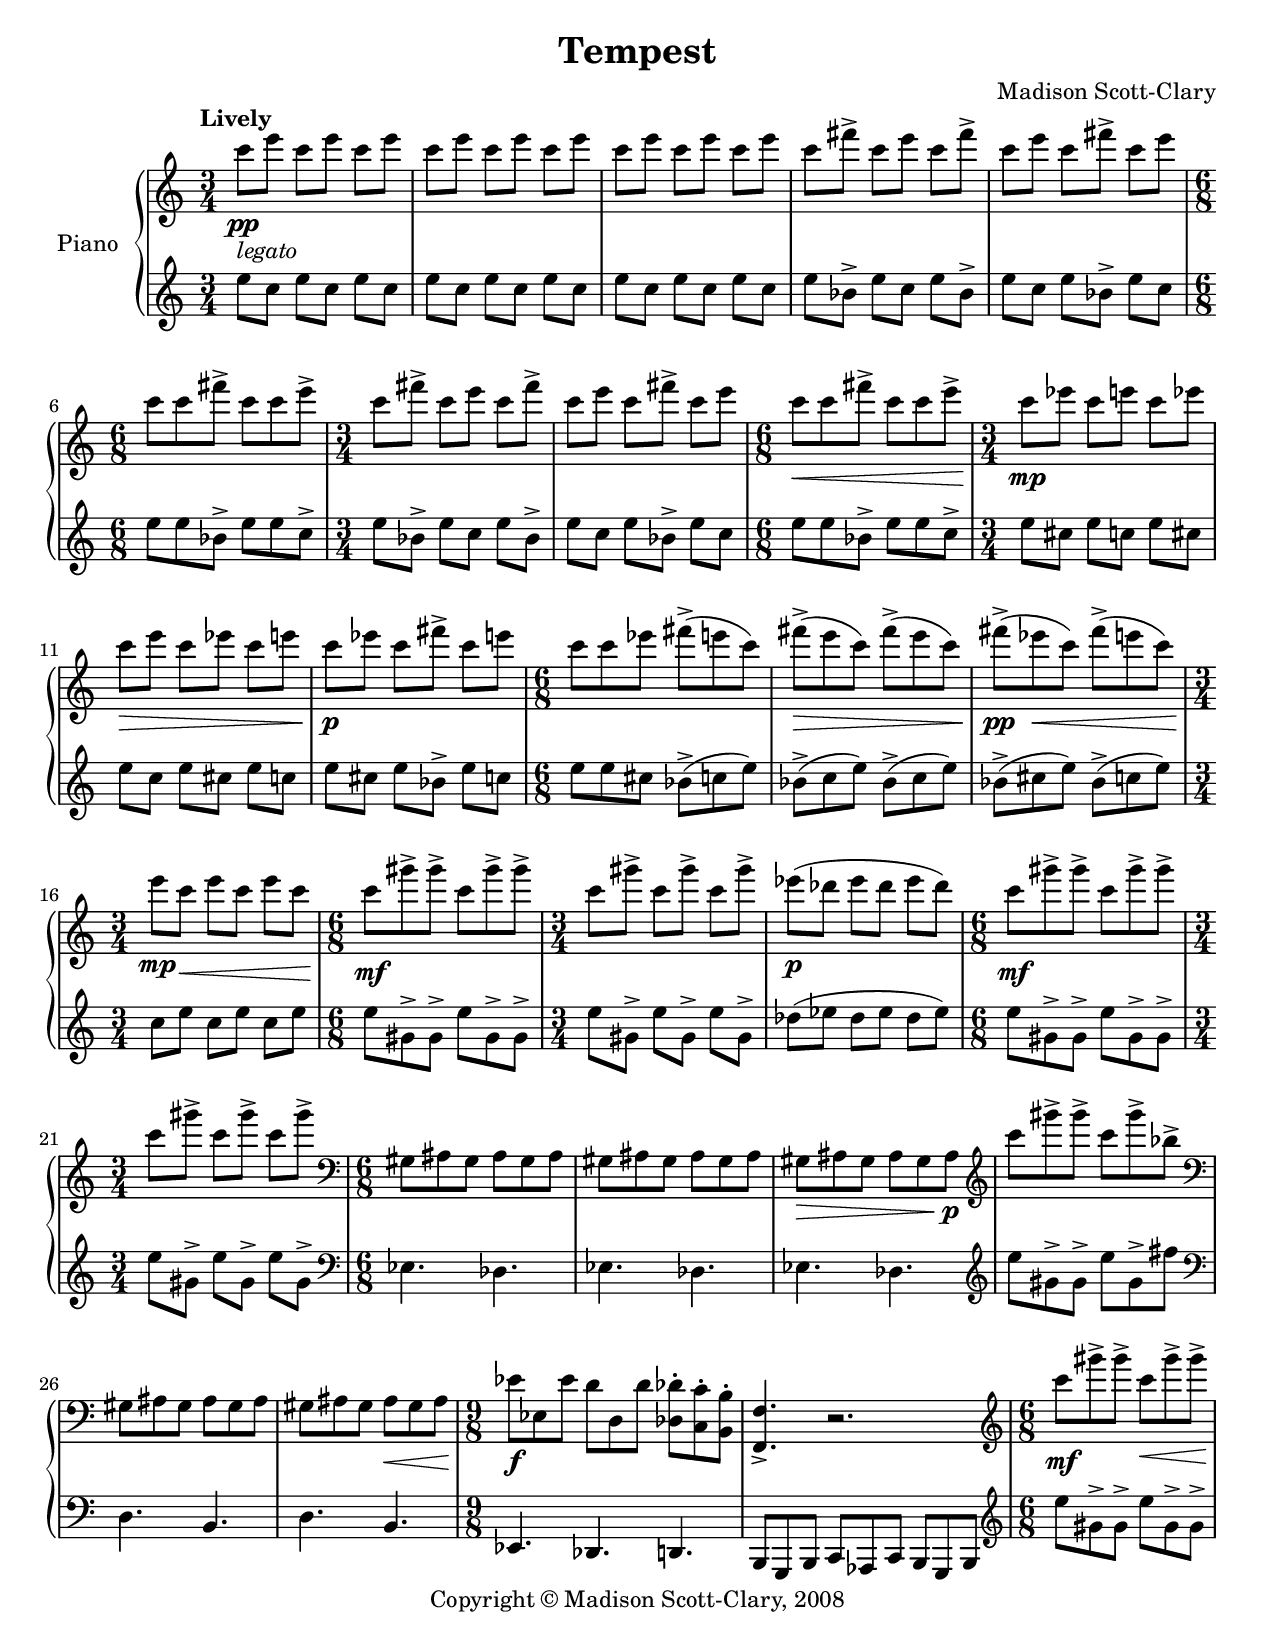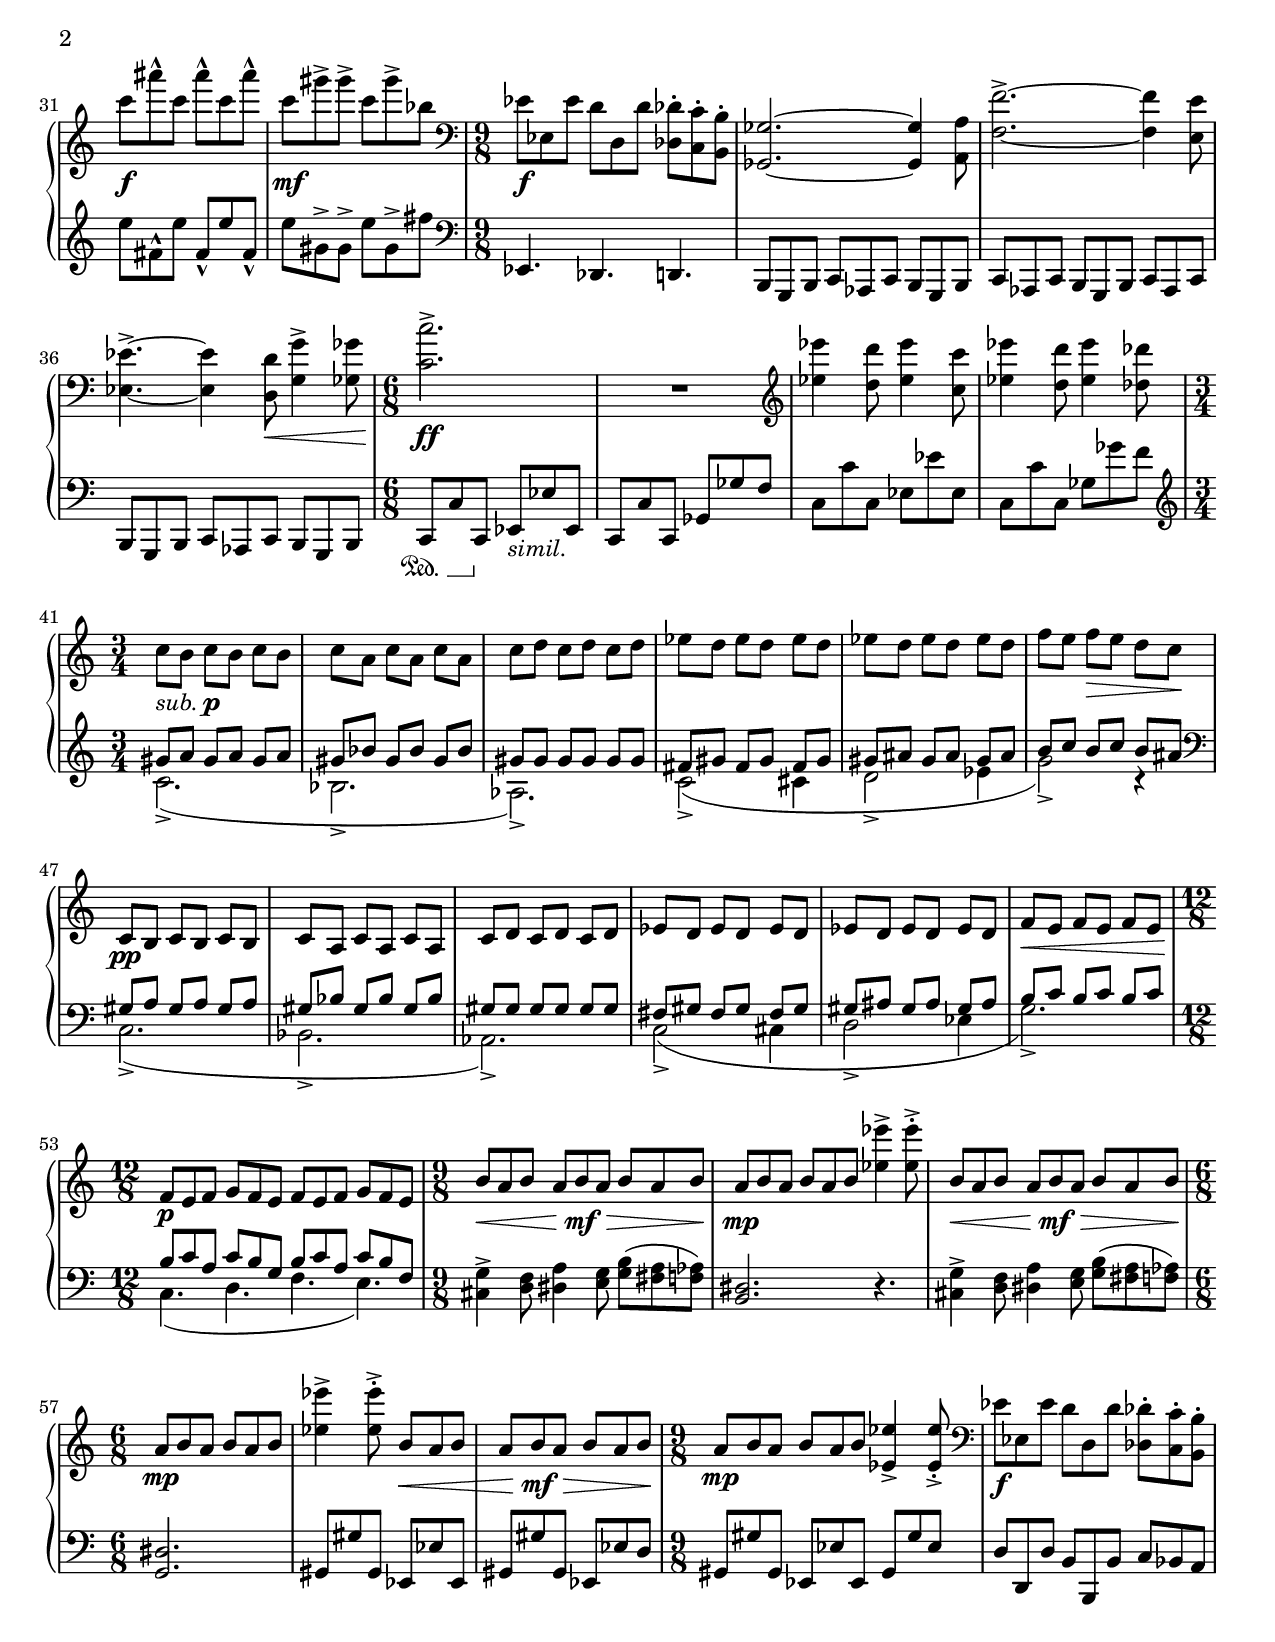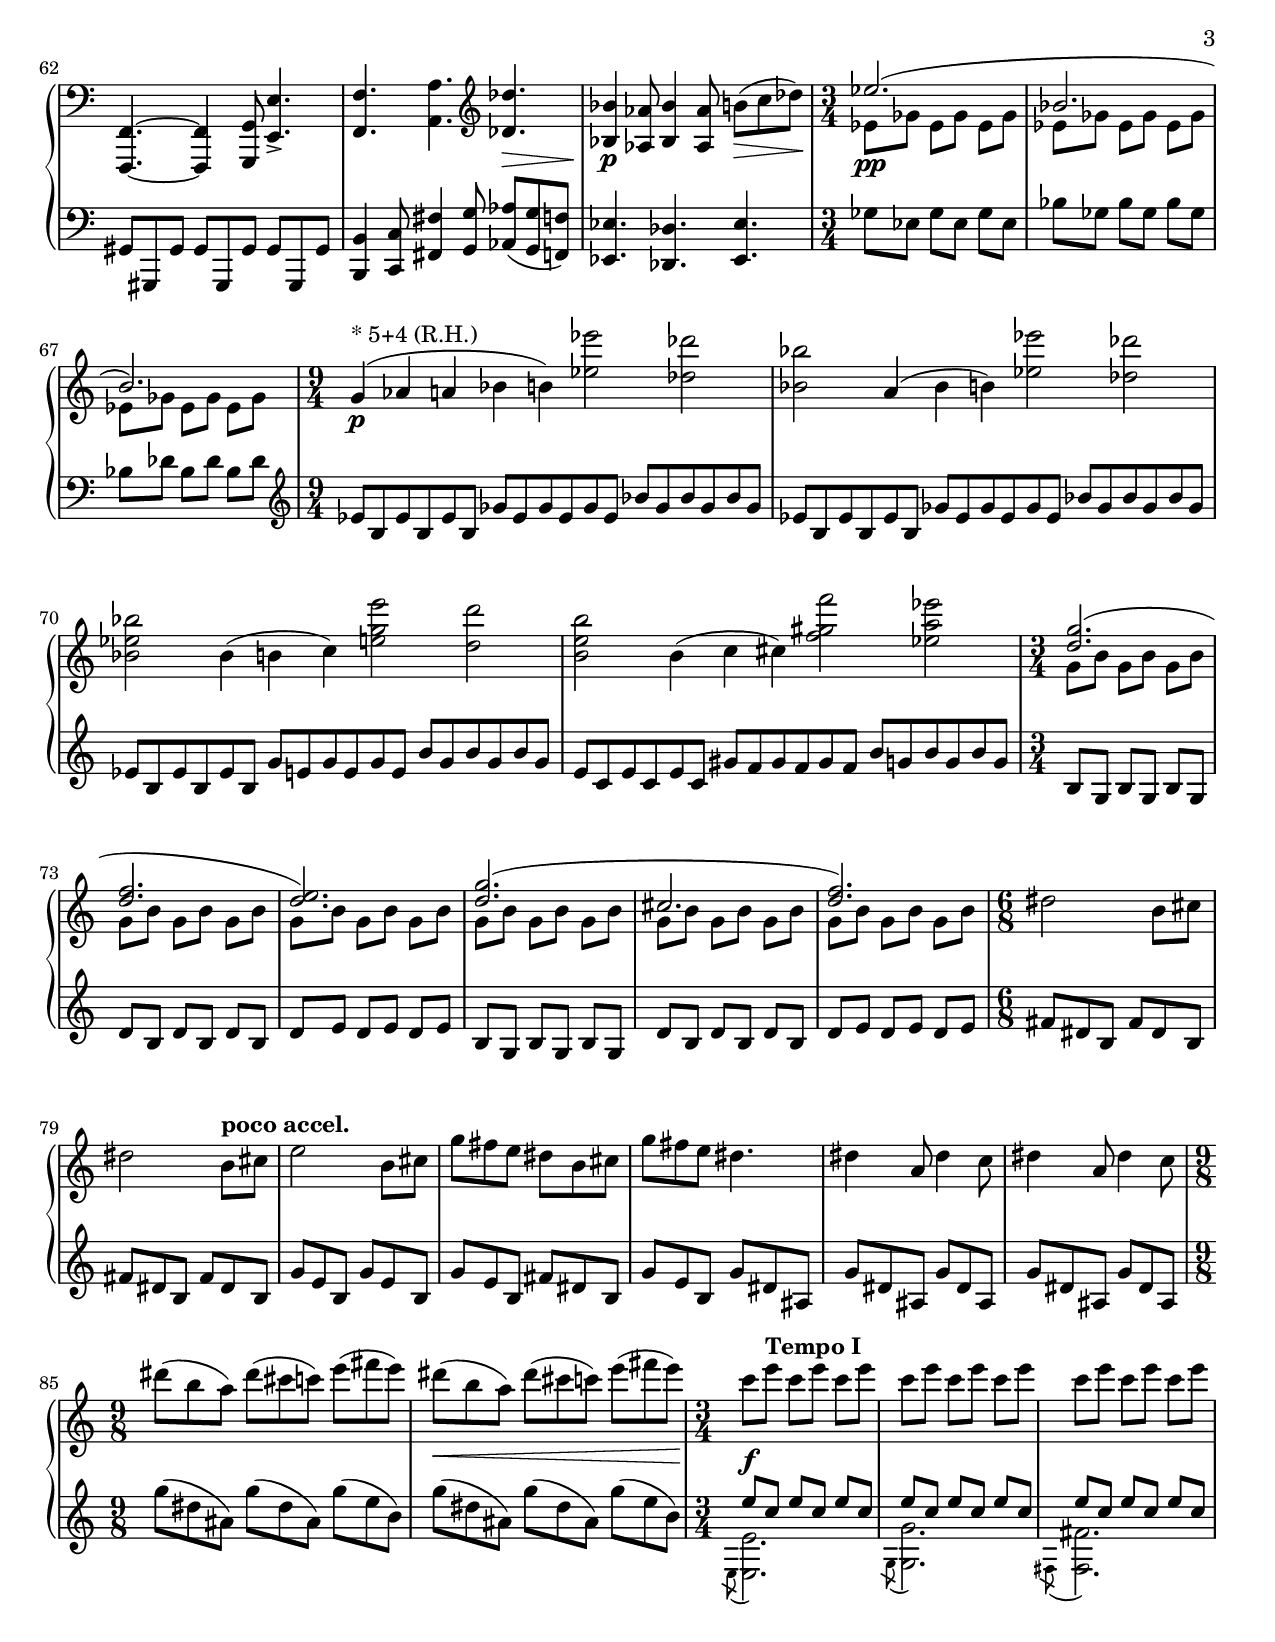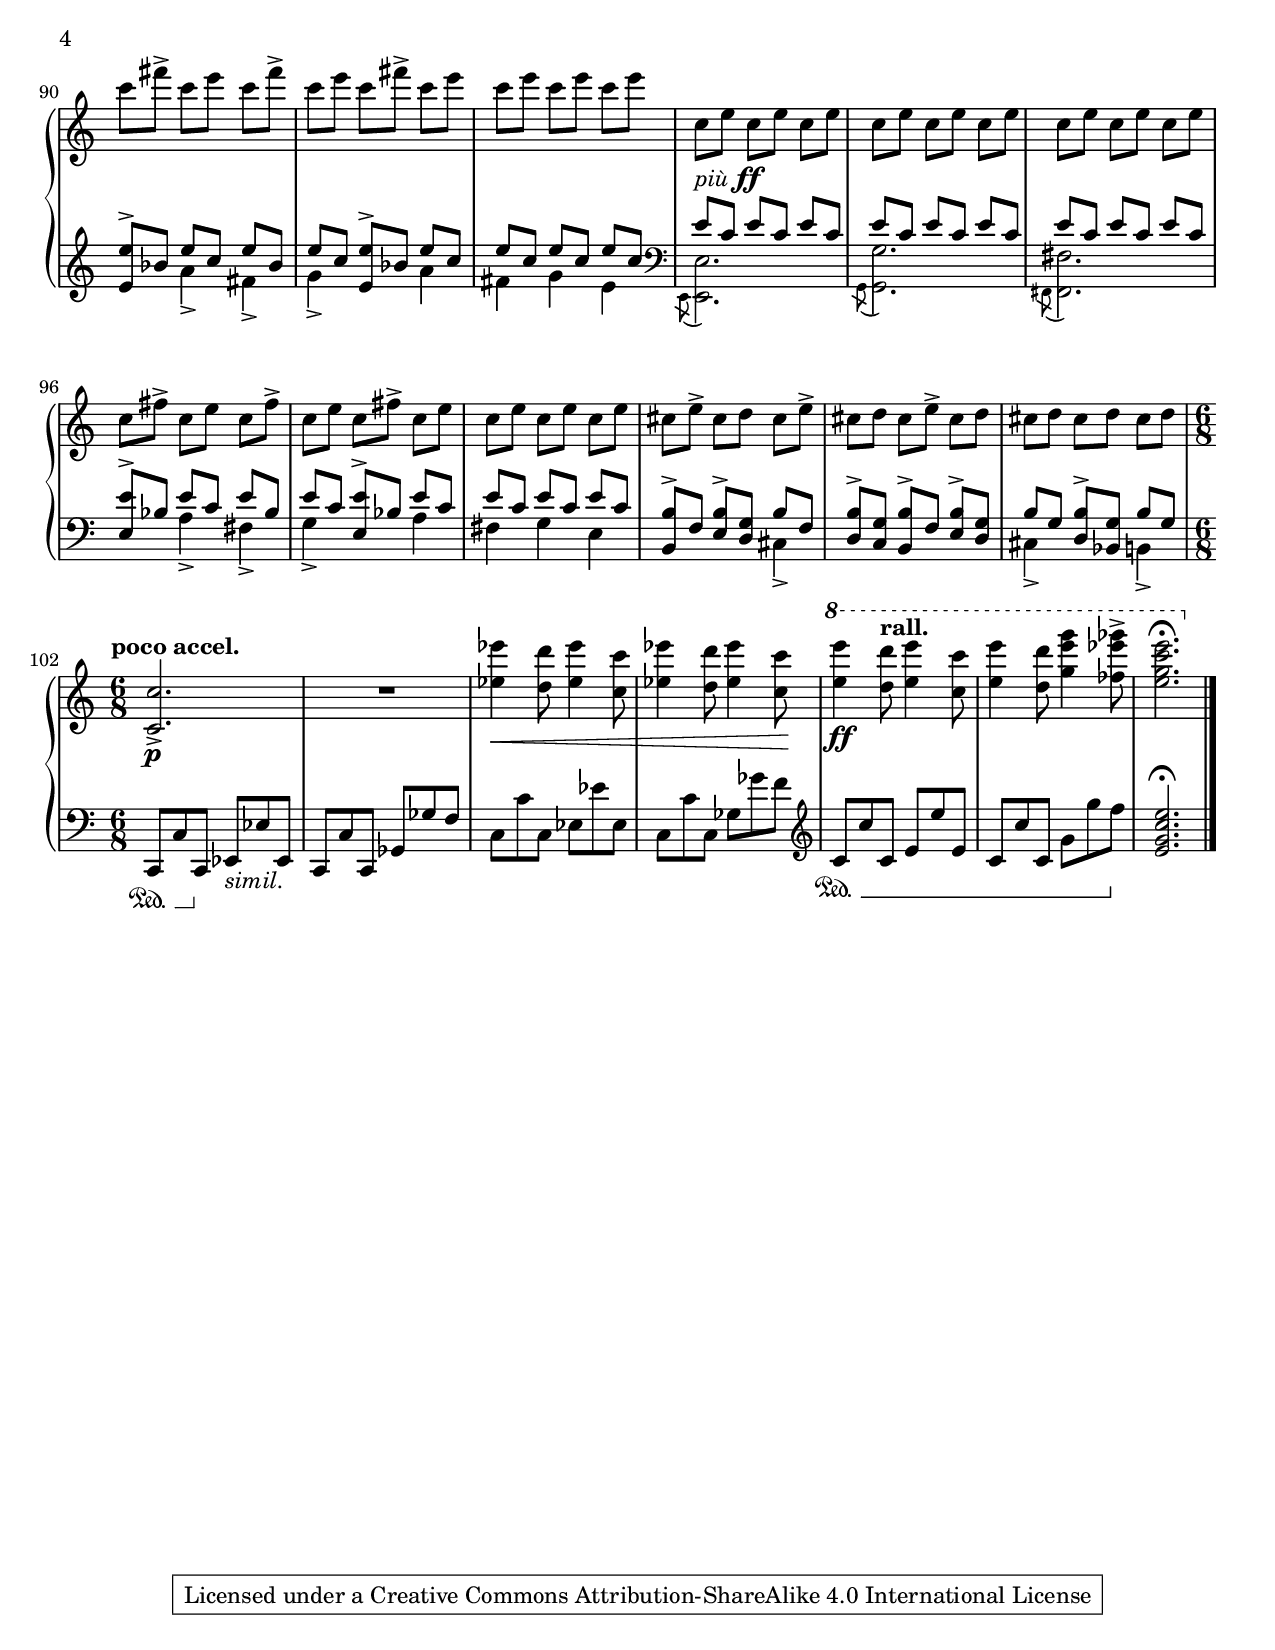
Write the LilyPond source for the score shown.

\version "2.18.2"

\header {
  title = "Tempest"
  composer = "Madison Scott-Clary"
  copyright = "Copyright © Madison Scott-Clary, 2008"
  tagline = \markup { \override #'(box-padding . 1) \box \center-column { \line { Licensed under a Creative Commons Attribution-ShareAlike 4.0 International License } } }
}

\paper {
  #(set-paper-size "letter")
}

\version "2.18.0"

right = \relative c''' {
  %%%%% MUSIC %%%%%
  \clef treble
  \time 3/4
  \set Timing.beamExceptions = #'()
  \tempo "Lively"
  c8\pp_\markup { \italic legato } e c e c e
  c e c e c e
  c e c e c e
  c fis-> c e c fis->
  c e c fis-> c e
  \time 6/8 c c fis-> c c e->
  \time 3/4 \set Timing.beamExceptions = #'() c fis-> c e c fis->
  c e c fis-> c e
  \time 6/8 c\< c fis-> c c e->
  \time 3/4 \set Timing.beamExceptions = #'() c\!\mp ees c e c ees
  c\> e c ees c e
  c\!\p ees c fis-> c e
  \time 6/8 c c ees fis->( e c)
  fis->\>( e c) fis->( e c)
  fis->\!\pp( ees\< c) fis->( e c)
  \time 3/4 \set Timing.beamExceptions = #'() e\!\mp c\< e c e c
  \time 6/8 c\!\mf gis'-> gis-> c, gis'-> gis->
  \time 3/4 \set Timing.beamExceptions = #'() c, gis'-> c, gis'-> c, gis'->
  ees\p( des ees des ees des)
  \time 6/8 c\mf gis'-> gis-> c, gis'-> gis->
  \time 3/4 \set Timing.beamExceptions = #'() c, gis'-> c, gis'-> c, gis'->
  \clef bass \time 6/8 gis,,, ais gis ais gis ais
  gis ais gis ais gis ais
  gis\> ais gis ais gis ais\!\p
  \clef treble c'' gis'-> gis-> c, gis'-> bes,->
  \clef bass gis,, ais gis ais gis ais
  gis ais gis ais\< gis ais
  \time 9/8 ees'\!\f ees, ees' d d, d' <des, des'>-. <c c'>-. <b b'>-.
  <f f'>4.-> r2.
  \clef treble \time 6/8 c''''8\mf gis'-> gis-> c,\< gis'-> gis->
  c,\!\f ais'-^  c, ais'-^ c, ais'-^
  c,\mf gis'-> gis-> c, gis'-> bes,
  \clef bass \time 9/8 ees,,\f ees, ees' d d, d' <des, des'>-. <c c'>-. <b b'>-.
  <ges ges'>2.~ <ges ges'>4 <a a'>8
  <f' f'>2.->~ <f f'>4 <e e'>8
  <ees ees'>4.->~ <ees ees'>4 <d d'>8\< <g g'>4-> <ges ges'>8
  \time 6/8 <c c'>2.->\!\ff
  R2.
  \clef treble <ees' ees'>4 <d d'>8 <ees ees'>4 <c c'>8
  <ees ees'>4 <d d'>8 <ees ees'>4 <des des'>8
  \time 3/4 \set Timing.beamExceptions = #'() c_\markup { \italic sub. \dynamic p} b c b c b
  c a c a c a
  c d c d c d
  ees d ees d ees d
  ees d ees d ees d
  f e f\> e d c\!
  c,\pp b c b c b
  c a c a c a
  c d c d c d
  ees d ees d ees d
  ees d ees d ees d
  f\< e f e f e
  \time 12/8 f\!\p e f g f e f e f g f e
  b'\< a b a b\!\mf\> a b a b
  a\!\mp b a b a b <ees ees'>4-> <ees ees'>8->-.
  b\< a b a b\!\mf\> a b a b\!
  \time 6/8 a\mp b a b a b
  <ees ees'>4-> <ees ees'>8->-. b\< a b
  a b\!\mf\> a b a b\!
  \time 9/8 a\mp b a b a b <ees ees,>4-> <ees ees,>8->-.
  \clef bass ees,\f ees, ees' d d, d' <des, des'>-. <c c'>-. <b b'>-.
  <f f,>4.~ <f f,>4 <g g,>8 <e' e,>4.->
  <f f,> <a a,> \clef treble <des' des,>\>
  <bes bes,>4\!\p <aes aes,>8 <bes bes,>4 <aes aes,>8 b(\> c des)\!
  \time 3/4 \set Timing.beamExceptions = #'() <<
    {
      ees2.(\pp
      bes
      b)
    } \\ {
      ees,8 ges ees ges ees ges
      ees ges ees ges ees ges
      ees ges ees ges ees ges
      
    }
  >>
  g4\p^\markup { * 5+4 (R.H.) }( aes a bes b) <ees ees'>2 <des des'>2
  <bes bes'>2 a4( bes b) <ees ees'>2 <des des'>2
  <bes ees bes'>2 bes4( b c) <e g e'>2 <d d'>
  <b e b'>2 b4( c cis) <f gis f'>2 <ees a ees'>
  <<
    {
      <d g>2.(
      <d f>
      <d e>)
      <d g>(
      cis
      <d f>)
    } \\ {
      g,8 b g b g b
      g b g b g b
      g b g b g b
      g b g b g b
      g b g b g b
      g b g b g b
    }
  >>
  \time 6/8 dis2 b8 cis
  dis2\tempo "poco accel." b8 cis
  e2 b8 cis
  g' fis e dis b cis
  g' fis e dis4.
  dis4 a8 dis4 c8
  dis4 a8 dis4 c8
  \time 9/4 dis'( b a) dis( cis c) e( fis e)
  dis\<( b a) dis( cis c) e( fis e)\!
  \time 3/4 \set Timing.beamExceptions = #'() \acciaccatura s8 c\f\tempo "Tempo I" e c e c e
  c e c e c e
  c e c e c e
  c fis-> c e c fis->
  c e c fis-> c e
  c e c e c e
  c,_\markup {\italic più \dynamic ff} e c e c e
  c e c e c e
  c e c e c e
  c fis-> c e c fis->
  c e c fis-> c e
  c e c e c e
  cis e-> cis d cis e->
  cis d cis e-> cis d
  cis d cis d cis d
  \time 6/8 \tempo "poco accel." <c c,>2.->\p
  R2.
  <ees ees'>4\< <d d'>8 <ees ees'>4 <c c'>8
  <ees ees'>4 <d d'>8 <ees ees'>4 <c c'>8\!
  \ottava #1
  <e' e'>4\ff\tempo "rall." <d d'>8 <e e'>4 <c c'>8
  <e e'>4 <d d'>8 <g e' g>4 <fes ees' ges>8->
  <e g c e>2.\fermata
  \bar "|."
}

left = \relative c'' {
  \set Staff.pedalSustainStyle  = #'mixed
  %%%%% MUSIC %%%%%
  \clef treble
  \time 3/4
  \set Timing.beamExceptions = #'()
  e8 c e c e c
  e c e c e c
  e c e c e c
  e bes-> e c e bes->
  e c e bes-> e c
  \time 6/8 e e bes-> e e c->
  \time 3/4 \set Timing.beamExceptions = #'() e bes-> e c e bes->
  e c e bes-> e c
  \time 6/8 e e bes-> e e c->
  \time 3/4 \set Timing.beamExceptions = #'() e cis e c e cis
  e c e cis e c
  e cis e bes-> e c
  \time 6/8 e e cis bes->( c e)
  bes->( c e) bes->( c e)
  bes->( cis e) bes->( c e)
  \time 3/4 \set Timing.beamExceptions = #'() c e c e c e
  \time 6/8 e gis,-> gis-> e' gis,-> gis->
  \time 3/4 \set Timing.beamExceptions = #'() e' gis,-> e' gis,-> e' gis,->
  des'( ees des ees des ees)
  \time 6/8 e gis,-> gis-> e' gis,-> gis->
  \time 3/4 \set Timing.beamExceptions = #'() e' gis,-> e' gis,-> e' gis,->
  \clef bass \time 6/8 ees,4. des
  ees des
  ees des
  \clef treble e''8 gis,-> gis-> e' gis,-> fis'
  \clef bass d,,4. b
  d b
  \time 9/8 ees, des d
  b8 g b c aes c b g b
  \clef treble \time 6/8 e'''8 gis,-> gis-> e' gis,-> gis->
  e' fis,-^ e' fis,-^ e' fis,-^
  e' gis,-> gis-> e' gis,-> fis'
  \clef bass \time 9/8 ees,,,4. des d
  b8 g b c aes c b g b
  c aes c b g b c aes c
  b g b c aes c b g b
  c\sustainOn c' c,\sustainOff ees_\markup { \italic simil. } ees' ees,
  c c' c, ges' ges' f
  c c' c, ees ees' ees,
  c c' c,  ges' ges' f
  \clef treble \time 3/4 \set Timing.beamExceptions = #'() <<
    {
      gis8 a gis a gis a
      gis bes gis bes gis bes
      gis gis gis gis gis gis %XXX check this
      fis gis fis gis fis gis
      gis ais gis ais gis ais
      b c b c b ais
      \clef bass gis, a gis a gis a
      gis bes gis bes gis bes
      gis gis gis gis gis gis
      fis gis fis gis fis gis
      gis ais gis ais gis ais
      b c b c b c
      \time 12/8 b c a c b g b c a c b f
    } \\ {
      c'2.->(
      bes->
      aes->)
      c2->( cis4
      d2-> ees4
      g2->) r4
      \clef bass c,,2.->(
      bes->
      aes->)
      c2->( cis4
      d2-> ees4
      g2.->)
      \time 12/8 c,4.( d f e)
    }
  >>
  \time 9/8 <cis g'>4-> <d f>8 <dis a'>4 <e g>8 <g b>( <fis a> <f aes>)
  <b, dis>2. r4.
  <cis g'>4-> <d f>8 <dis a'>4 <e g>8 <g b>( <fis a> <f aes>)
  \time 6/8 <g, dis'>2.
  gis8 gis' gis, ees ees' ees,
  gis gis' gis, ees ees' d
  \time 9/8 gis, gis' gis, ees ees' ees, gis gis' ees
  d d, d' b b, b' c bes a
  gis gis, gis' gis gis, gis' gis gis, gis'
  <b b,>4 <c c,>8 <fis fis,>4 <g g,>8 <aes aes,>( <g g,> <f f,>)
  <ees ees,>4. <des des,> <ees ees,>
  \time 3/4 \set Timing.beamExceptions = #'() ges8 ees ges ees ges ees
  bes' ges bes ges bes ges
  bes des bes des bes des
  \clef treble \time 9/4 ees b ees b ees b ges' ees ges ees ges ees bes' ges bes ges bes ges
  ees b ees b ees b ges' ees ges ees ges ees bes' ges bes ges bes ges
  ees b ees b ees b g' e g e g e b' g b g b g
  e c e c e c gis' f gis f gis f b g b g b g
  \time 3/4 \set Timing.beamExceptions = #'() b, g b g b g
  d' b d b d b
  d e d e d e
  b g b g b g
  d' b d b d b
  d e d e d e
  \time 6/8 fis dis b fis' dis b
  fis' dis b fis' dis b
  g' e b g' e b
  g' e b fis' dis b
  g' e b g' dis ais
  g' dis ais g' dis ais
  g' dis ais g' dis ais
  \time 9/8 g''( dis ais) g'( dis ais) g'( e b)
  g'( dis ais) g'( dis ais) g'( e b)
  \time 3/4 \set Timing.beamExceptions = #'() <<
    {
      e c e c e c
      e c e c e c
      e c e c e c
      <e e,>-> bes e c e bes
      e c <e e,>-> bes e c
      e c e c e c
    } \\ {
      \acciaccatura { \stemDown e,,8 \stemNeutral } \stemDown <e e'>2.
      \acciaccatura g8 <g g'>2.
      \acciaccatura fis8 <fis fis'>2.
      s4 a'-> fis->
      g-> s a
      fis g e
    }
  >>
  \clef bass <<
    {
      e8 c e c e c
      e c e c e c
      e c e c e c
      <e e,>-> bes e c e bes
      e c <e e,>-> bes e c
      e c e c e c
      <b b,>-> f <b e,>-> <g d> b f
      <b d,>-> <g c,> <b b,>-> f <b e,>-> <g d>
      b g <b d,>-> <g bes,> b g
    } \\ {
      \acciaccatura e,8 <e e'>2.
      \acciaccatura g8 <g g'>2.
      \acciaccatura fis8 <fis fis'>2.
      s4 a'-> fis->
      g-> s a
      fis g e
      s2 cis4->
      s2.
      cis4-> s b->
    }
  >>
  \time 6/8 c,8\sustainOn c' c,\sustainOff ees_\markup { \italic simil. } ees' ees,
  c  c' c, ges' ges' f
  c c' c, ees ees' ees,
  c  c' c, ges' ges' f
  \clef treble c\sustainOn c' c, e e' e,
  c  c' c, g' g' f\sustainOff
  <e c g e>2.\fermata
  \bar "|."
}

Tempest = \new PianoStaff \with {
  instrumentName = "Piano"
} <<
  \new Staff = "right" \with {
    midiInstrument = "acoustic grand"
  } \right
  \new Staff = "left" \with {
    midiInstrument = "acoustic grand"
  } { \clef bass \left }
>>


\score {
  \Tempest
}
